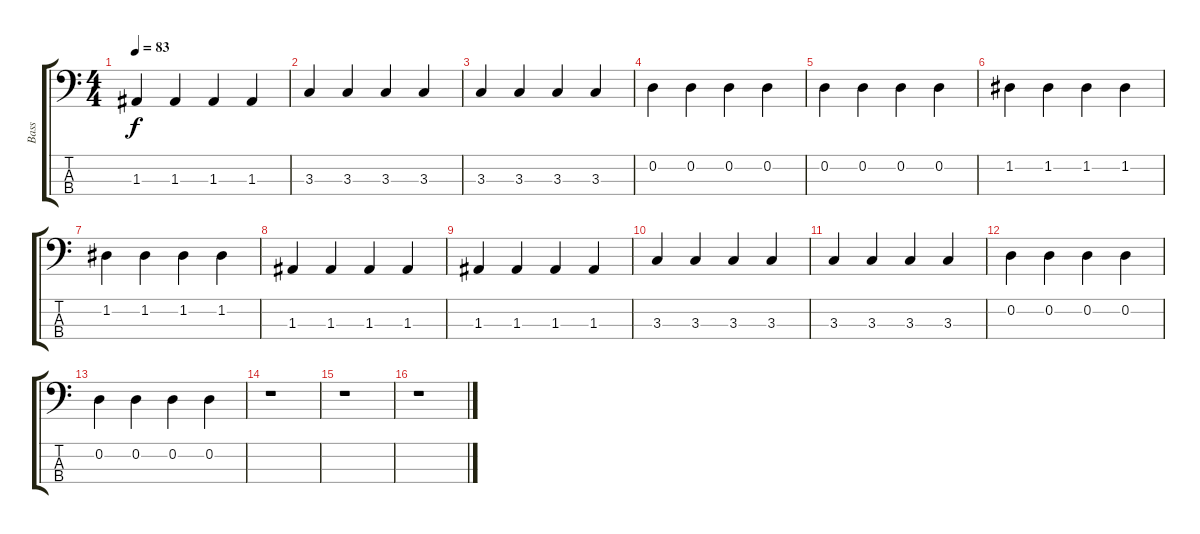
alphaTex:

\track ("Bass" "Bass") {instrument electricbasspick}
\staff {score tabs}
\tuning (G2 D2 A1 E1) {hide}
\ts (4 4)
\tempo 83
\clef f4
\ks c
1.3.4{dy f} 1.3.4 1.3.4 1.3.4 |
3.3.4 3.3.4 3.3.4 3.3.4 |
3.3.4 3.3.4 3.3.4 3.3.4 |
0.2.4 0.2.4 0.2.4 0.2.4 |
0.2.4 0.2.4 0.2.4 0.2.4 |
1.2.4 1.2.4 1.2.4 1.2.4 |
1.2.4 1.2.4 1.2.4 1.2.4 |
1.3.4 1.3.4 1.3.4 1.3.4 |
1.3.4 1.3.4 1.3.4 1.3.4 |
3.3.4 3.3.4 3.3.4 3.3.4 |
3.3.4 3.3.4 3.3.4 3.3.4 |
0.2.4 0.2.4 0.2.4 0.2.4 |
0.2.4 0.2.4 0.2.4 0.2.4 |
r.1 |
r.1 |
r.1
